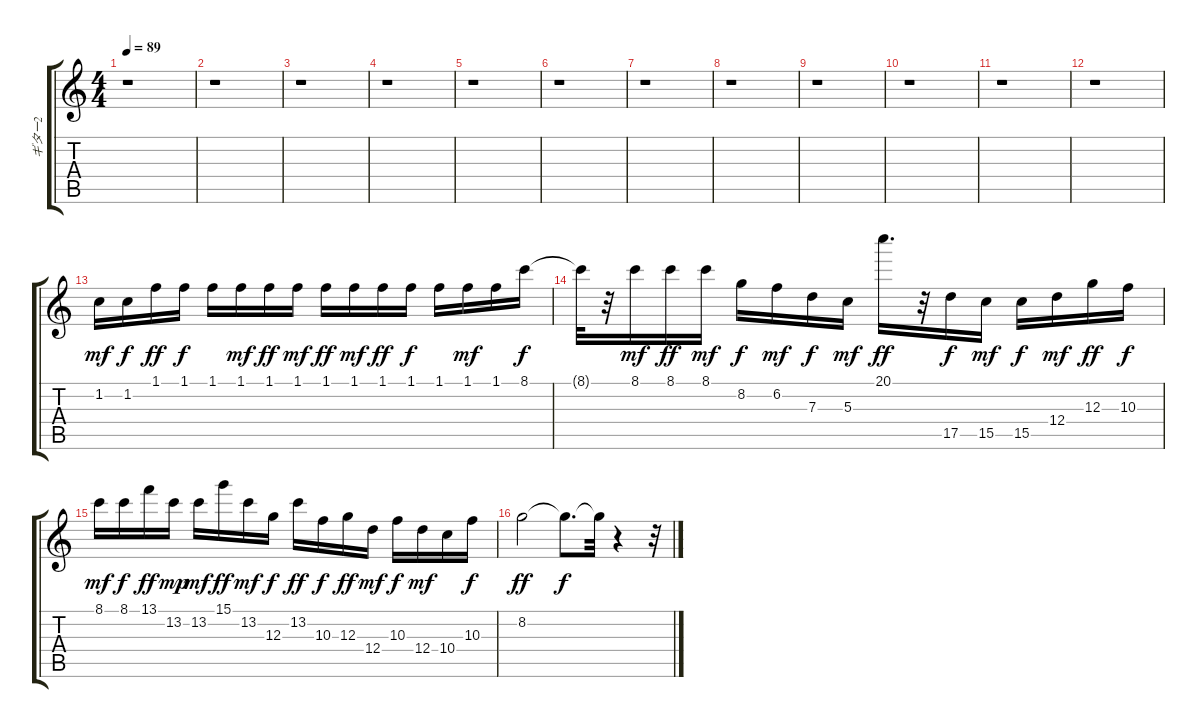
\track ("ギター2" "ギター2") {instrument distortionguitar}
\staff {score tabs}
\tuning (E4 B3 G3 D3 A2 E2) {hide}
\ts (4 4)
\tempo 89
\clef g2
\ks c
r.1{dy f} |
r.1 |
r.1 |
r.1 |
r.1 |
r.1 |
r.1 |
r.1 |
r.1 |
r.1 |
r.1 |
r.1 |
1.2.16{dy mf} 1.2.16{dy f} 1.1.16{dy ff} 1.1.16{dy f} 1.1.16 1.1.16{dy mf} 1.1.16{dy ff} 1.1.16{dy mf} 1.1.16{dy ff} 1.1.16{dy mf} 1.1.16{dy ff} 1.1.16{dy f} 1.1.16 1.1.16{dy mf} 1.1.16 8.1.16{dy f} |
8.1{t}.32 r.32 8.1.16{dy mf} 8.1.16{dy ff} 8.1.16{dy mf} 8.2.16{dy f} 6.2.16{dy mf} 7.3.16{dy f} 5.3.16{dy mf} 20.1.16{d dy ff} r.32 17.5.16{dy f} 15.5.16{dy mf} 15.5.16{dy f} 12.4.16{dy mf} 12.3.16{dy ff} 10.3.16{dy f} |
8.1.16{dy mf} 8.1.16{dy f} 13.1.16{dy ff} 13.2.16{dy mp} 13.2.16{dy mf} 15.1.16{dy ff} 13.2.16{dy mf} 12.3.16{dy f} 13.2.16{dy ff} 10.3.16{dy f} 12.3.16{dy ff} 12.4.16{dy mf} 10.3.16{dy f} 12.4.16{dy mf} 10.4.16 10.3.16{dy f} |
8.2.2{dy ff} 8.2{t}.8{d dy f} 8.2{t}.32 r.4 r.32
